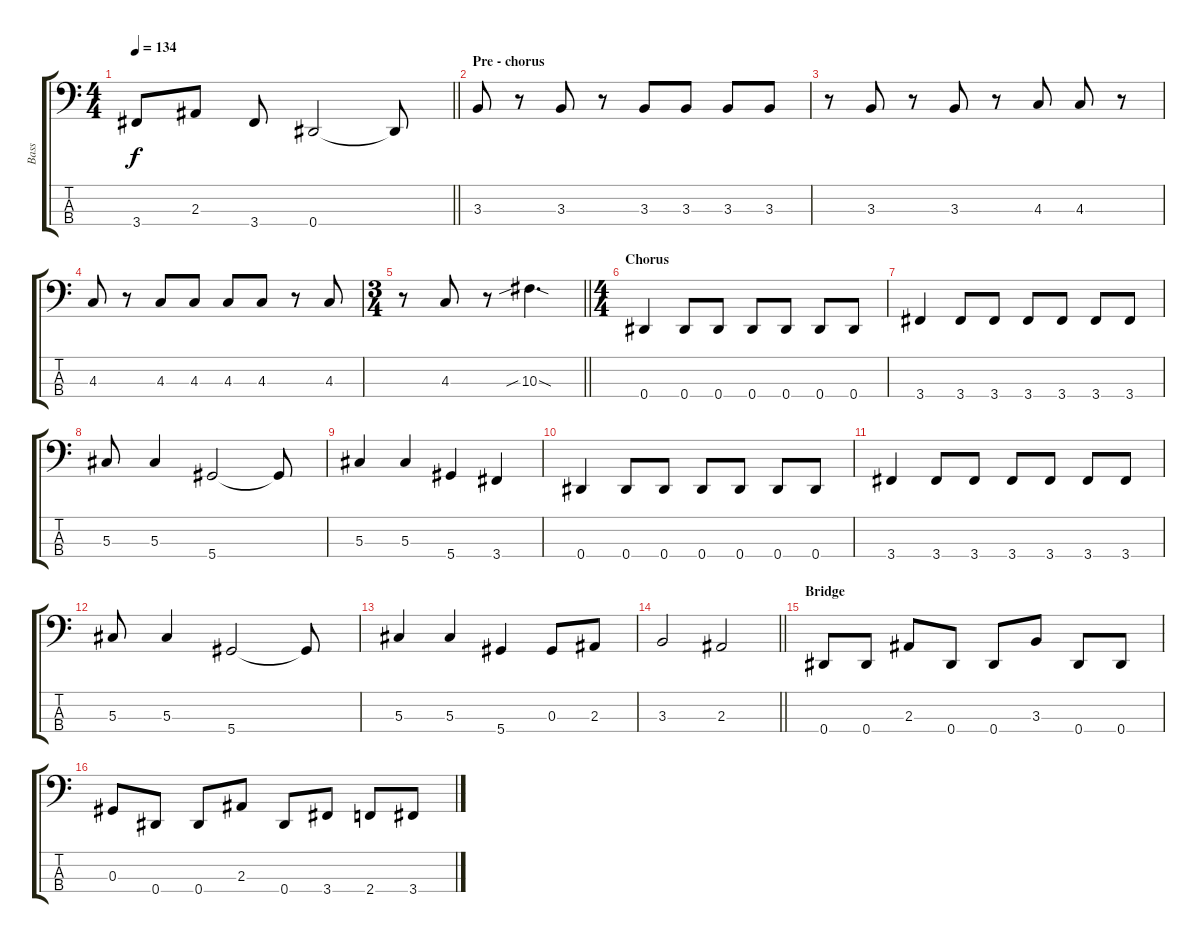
\track ("Bass" "Bass") {instrument electricbasspick}
\staff {score tabs}
\tuning (Gb2 Db2 Ab1 Eb1) {hide}
\ts (4 4)
\tempo 134
\clef f4
\barLineRight lightlight
\ks c
3.4.8{dy f} 2.3.8 3.4.8 0.4.2 0.4{t}.8 |
\section ("" "Pre - chorus")
3.3.8 r.8 3.3.8 r.8 3.3.8 3.3.8 3.3.8 3.3.8 |
r.8 3.3.8 r.8 3.3.8 r.8 4.3.8 4.3.8 r.8 |
4.3.8 r.8 4.3.8 4.3.8 4.3.8 4.3.8 r.8 4.3.8 |
\ts (3 4)
\barLineRight lightlight
r.8 4.3.8 r.8 10.3{sib sod}.4{d} |
\ts (4 4)
\section ("" "Chorus")
0.4.4 0.4.8 0.4.8 0.4.8 0.4.8 0.4.8 0.4.8 |
3.4.4 3.4.8 3.4.8 3.4.8 3.4.8 3.4.8 3.4.8 |
5.3.8 5.3.4 5.4.2 5.4{t}.8 |
5.3.4 5.3.4 5.4.4 3.4.4 |
0.4.4 0.4.8 0.4.8 0.4.8 0.4.8 0.4.8 0.4.8 |
3.4.4 3.4.8 3.4.8 3.4.8 3.4.8 3.4.8 3.4.8 |
5.3.8 5.3.4 5.4.2 5.4{t}.8 |
5.3.4 5.3.4 5.4.4 0.3.8 2.3.8 |
\barLineRight lightlight
3.3.2 2.3.2 |
\section ("" "Bridge")
0.4.8 0.4.8 2.3.8 0.4.8 0.4.8 3.3.8 0.4.8 0.4.8 |
0.3.8 0.4.8 0.4.8 2.3.8 0.4.8 3.4.8 2.4.8 3.4.8
